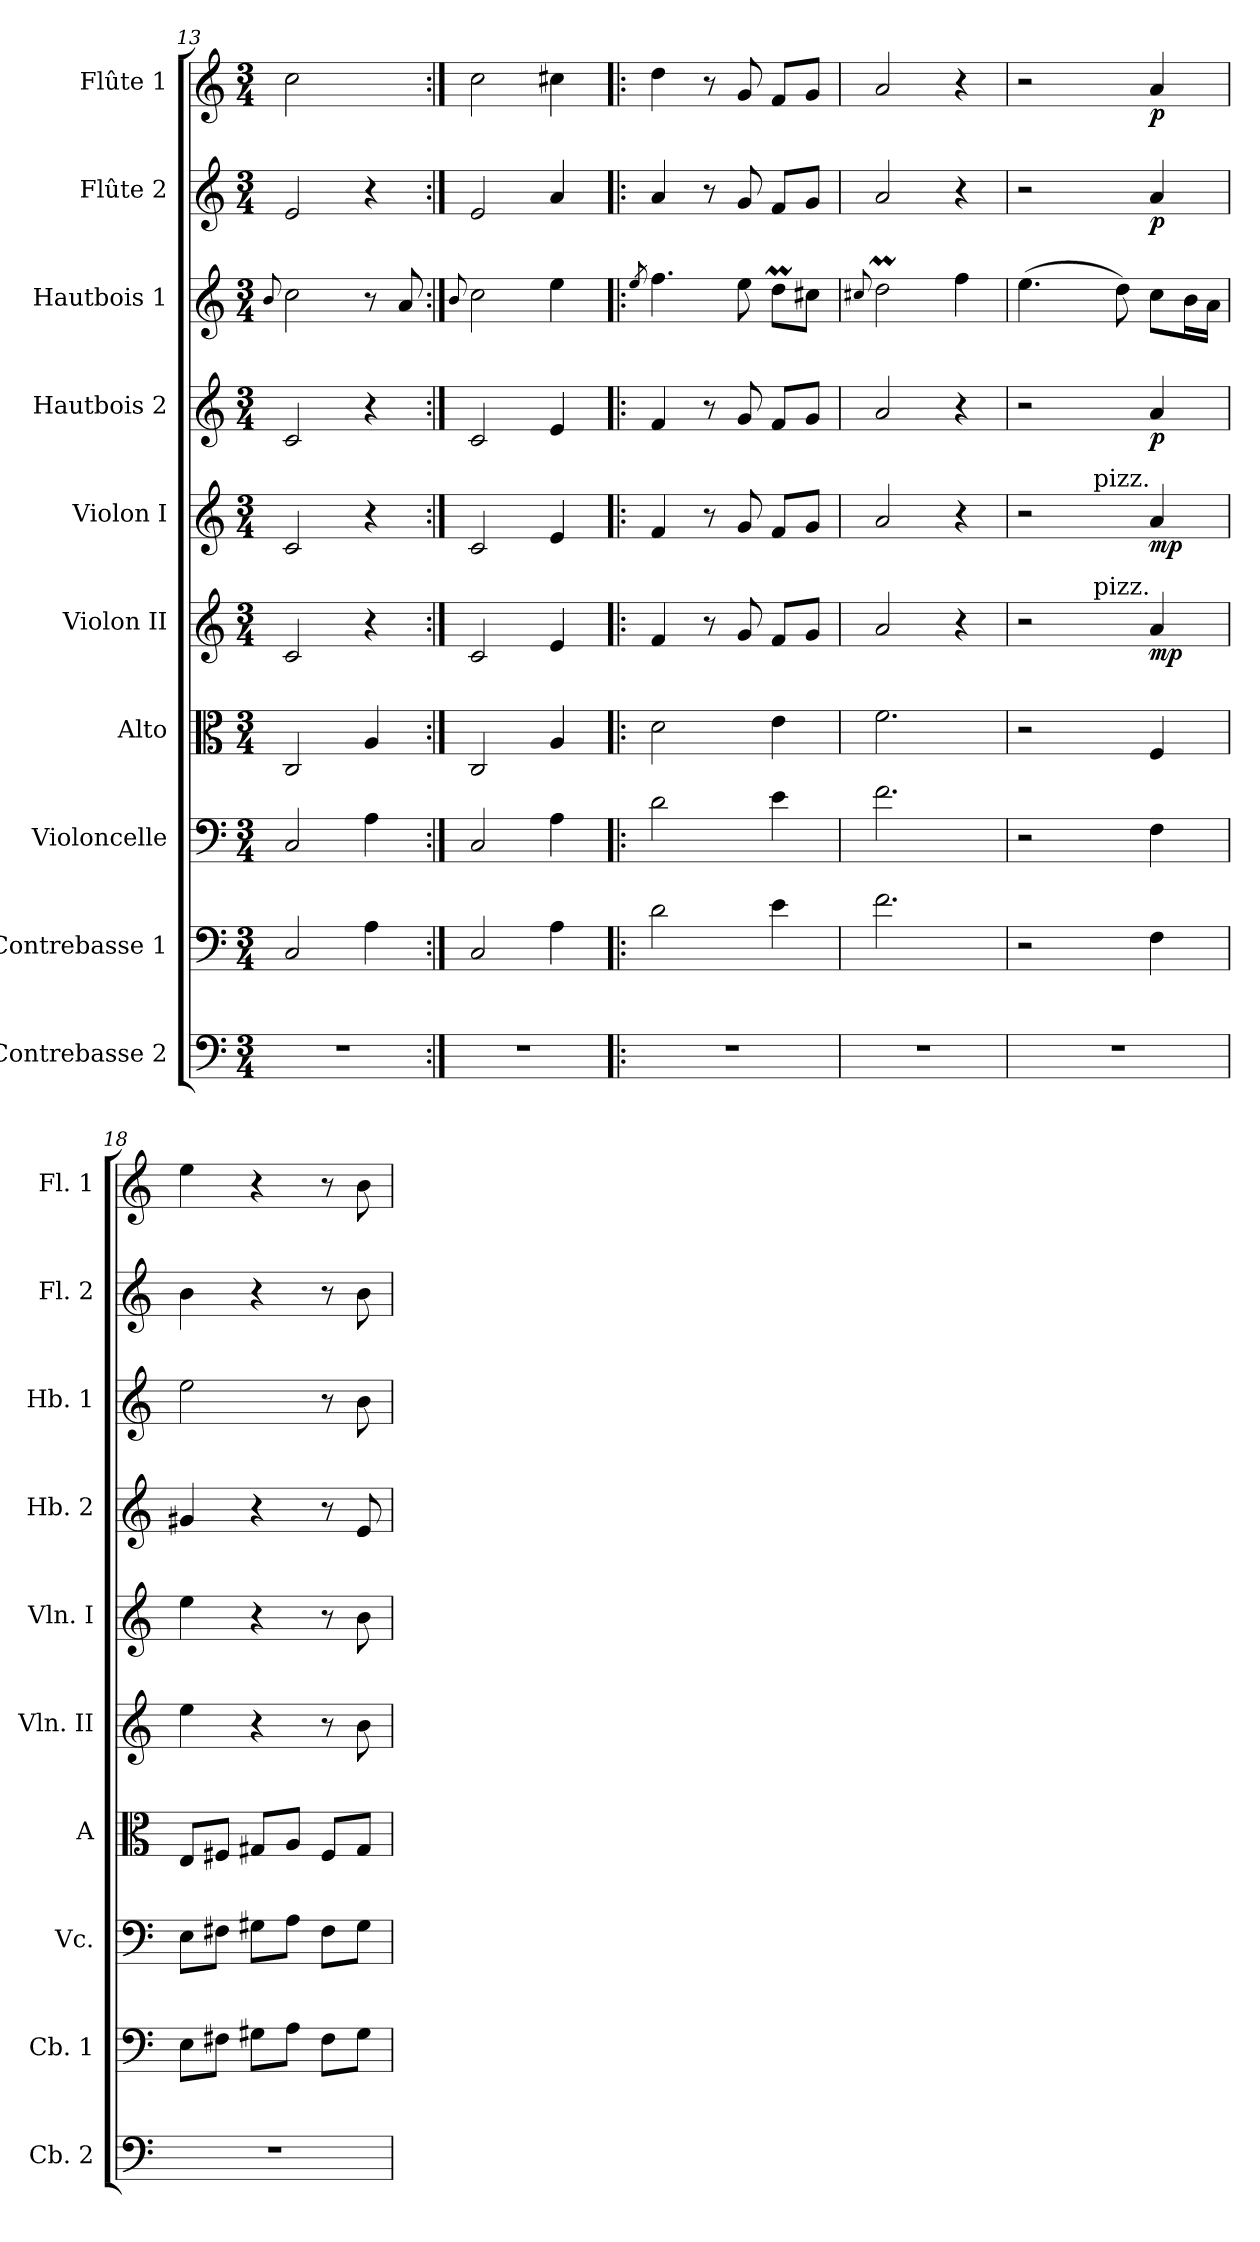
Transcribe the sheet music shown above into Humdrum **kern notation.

**kern	**kern	**kern	**kern	**kern	**dynam	**kern	**dynam	**kern	**dynam	**kern	**kern	**dynam	**kern	**dynam
*part10	*part9	*part8	*part7	*part6	*part6	*part5	*part5	*part4	*part4	*part3	*part2	*part2	*part1	*part1
*staff10	*staff9	*staff8	*staff7	*staff6	*staff6	*staff5	*staff5	*staff4	*staff4	*staff3	*staff2	*staff2	*staff1	*staff1
*I"Contrebasse 2	*I"Contrebasse 1	*I"Violoncelle	*I"Alto	*I"Violon II	*	*I"Violon I	*	*I"Hautbois 2	*	*I"Hautbois 1	*I"Flûte 2	*	*I"Flûte 1	*
*I'Cb. 2	*I'Cb. 1	*I'Vc.	*I'A	*I'Vln. II	*	*I'Vln. I	*	*I'Hb. 2	*	*I'Hb. 1	*I'Fl. 2	*	*I'Fl. 1	*
!!LO:PB:g=z
*clefF4	*clefF4	*clefF4	*clefC3	*clefG2	*	*clefG2	*	*clefG2	*	*clefG2	*clefG2	*	*clefG2	*
*ITrd7c12	*ITrd7c12	*	*	*	*	*	*	*	*	*	*	*	*	*
*k[]	*k[]	*k[]	*k[]	*k[]	*	*k[]	*	*k[]	*	*k[]	*k[]	*	*k[]	*
*a:	*a:	*a:	*a:	*a:	*	*a:	*	*a:	*	*a:	*a:	*	*a:	*
*M3/4	*M3/4	*M3/4	*M3/4	*M3/4	*	*M3/4	*	*M3/4	*	*M3/4	*M3/4	*	*M3/4	*
=13	=13	=13	=13	=13	=13	=13	=13	=13	=13	=13	=13	=13	=13	=13
.	.	.	.	.	.	.	.	.	.	8qqb/	.	.	.	.
2.r	2CC/	2C/	2C/	2c/	.	2c/	.	2c/	.	2cc\	2e/	.	2cc\	.
.	4AA\	4A\	4A/	4r	.	4r	.	4r	.	8r	4r	.	4ryy	.
.	.	.	.	.	.	.	.	.	.	8a/	.	.	.	.
=14:|!	=14:|!	=14:|!	=14:|!	=14:|!	=14:|!	=14:|!	=14:|!	=14:|!	=14:|!	=14:|!	=14:|!	=14:|!	=14:|!	=14:|!
.	.	.	.	.	.	.	.	.	.	8qqb/	.	.	.	.
2.r	2CC/	2C/	2C/	2c/	.	2c/	.	2c/	.	2cc\	2e/	.	2cc\	.
.	4AA\	4A\	4A/	4e/	.	4e/	.	4e/	.	4ee\	4a/	.	4cc#X\	.
=15!|:	=15!|:	=15!|:	=15!|:	=15!|:	=15!|:	=15!|:	=15!|:	=15!|:	=15!|:	=15!|:	=15!|:	=15!|:	=15!|:	=15!|:
.	.	.	.	.	.	.	.	.	.	8qee/	.	.	.	.
2.r	2D\	2d\	2d\	4f/	.	4f/	.	4f/	.	4.ff\	4a/	.	4dd\	.
.	.	.	.	8r	.	8r	.	8r	.	.	8r	.	8r	.
.	.	.	.	8g/	.	8g/	.	8g/	.	8ee\	8g/	.	8g/	.
.	4E\	4e\	4e\	8f/L	.	8f/L	.	8f/L	.	8ddM\L	8f/L	.	8f/L	.
.	.	.	.	8g/J	.	8g/J	.	8g/J	.	8cc#X\J	8g/J	.	8g/J	.
=16	=16	=16	=16	=16	=16	=16	=16	=16	=16	=16	=16	=16	=16	=16
.	.	.	.	.	.	.	.	.	.	8qqcc#X/	.	.	.	.
2.r	2.F\	2.f\	2.f\	2a/	.	2a/	.	2a/	.	2ddM\	2a/	.	2a/	.
.	.	.	.	4r	.	4r	.	4r	.	4ff\	4r	.	4r	.
!!LO:PB:g=z
=17	=17	=17	=17	=17	=17	=17	=17	=17	=17	=17	=17	=17	=17	=17
*	*	*	*	*^	*	*^	*	*	*	*	*	*	*	*
2.r	2r	2r	2r	2r	4ryy	.	2r	4ryy	.	2r	.	(>4.ee\	2r	.	2r	.
.	.	.	.	.	16ryy	.	.	16ryy	.	.	.	.	.	.	.	.
!	!	!	!	!	!	!	!	!LO:TX:a:t=pizz.	!	!	!	!	!	!	!	!
!	!	!	!	!	!LO:TX:a:t=pizz.	!	!	!	!	!	!	!	!	!	!	!
.	.	.	.	.	4..ryy	.	.	4..ryy	.	.	.	.	.	.	.	.
.	.	.	.	.	.	.	.	.	.	.	.	8dd\)	.	.	.	.
!	!	!	!	!	!	!LO:DY:b	!	!	!LO:DY:b	!	!LO:DY:b	!	!	!LO:DY:b	!	!LO:DY:b
.	4FF\	4F\	4F/	4a/	.	mp	4a/	.	mp	4a/	p	8cc\L	4a/	p	4a/	p
.	.	.	.	.	.	.	.	.	.	.	.	16b\L	.	.	.	.
.	.	.	.	.	.	.	.	.	.	.	.	16a\JJ	.	.	.	.
*	*	*	*	*v	*v	*	*	*	*	*	*	*	*	*	*	*
*	*	*	*	*	*	*v	*v	*	*	*	*	*	*	*	*
=18	=18	=18	=18	=18	=18	=18	=18	=18	=18	=18	=18	=18	=18	=18
2.r	8EE\L	8E\L	8E/L	4ee\	.	4ee\	.	4g#X/	.	2ee\	4b\	.	4ee\	.
.	8FF#X\J	8F#X\J	8F#X/J	.	.	.	.	.	.	.	.	.	.	.
.	8GG#X\L	8G#X\L	8G#X/L	4r	.	4r	.	4r	.	.	4r	.	4r	.
.	8AA\J	8A\J	8A/J	.	.	.	.	.	.	.	.	.	.	.
.	8FF#\L	8F#\L	8F#/L	8r	.	8r	.	8r	.	8r	8r	.	8r	.
.	8GG#\J	8G#\J	8G#/J	8b\	.	8b\	.	8e/	.	8b\	8b\	.	8b\	.
=	=	=	=	=	=	=	=	=	=	=	=	=	=	=
*-	*-	*-	*-	*-	*-	*-	*-	*-	*-	*-	*-	*-	*-	*-
